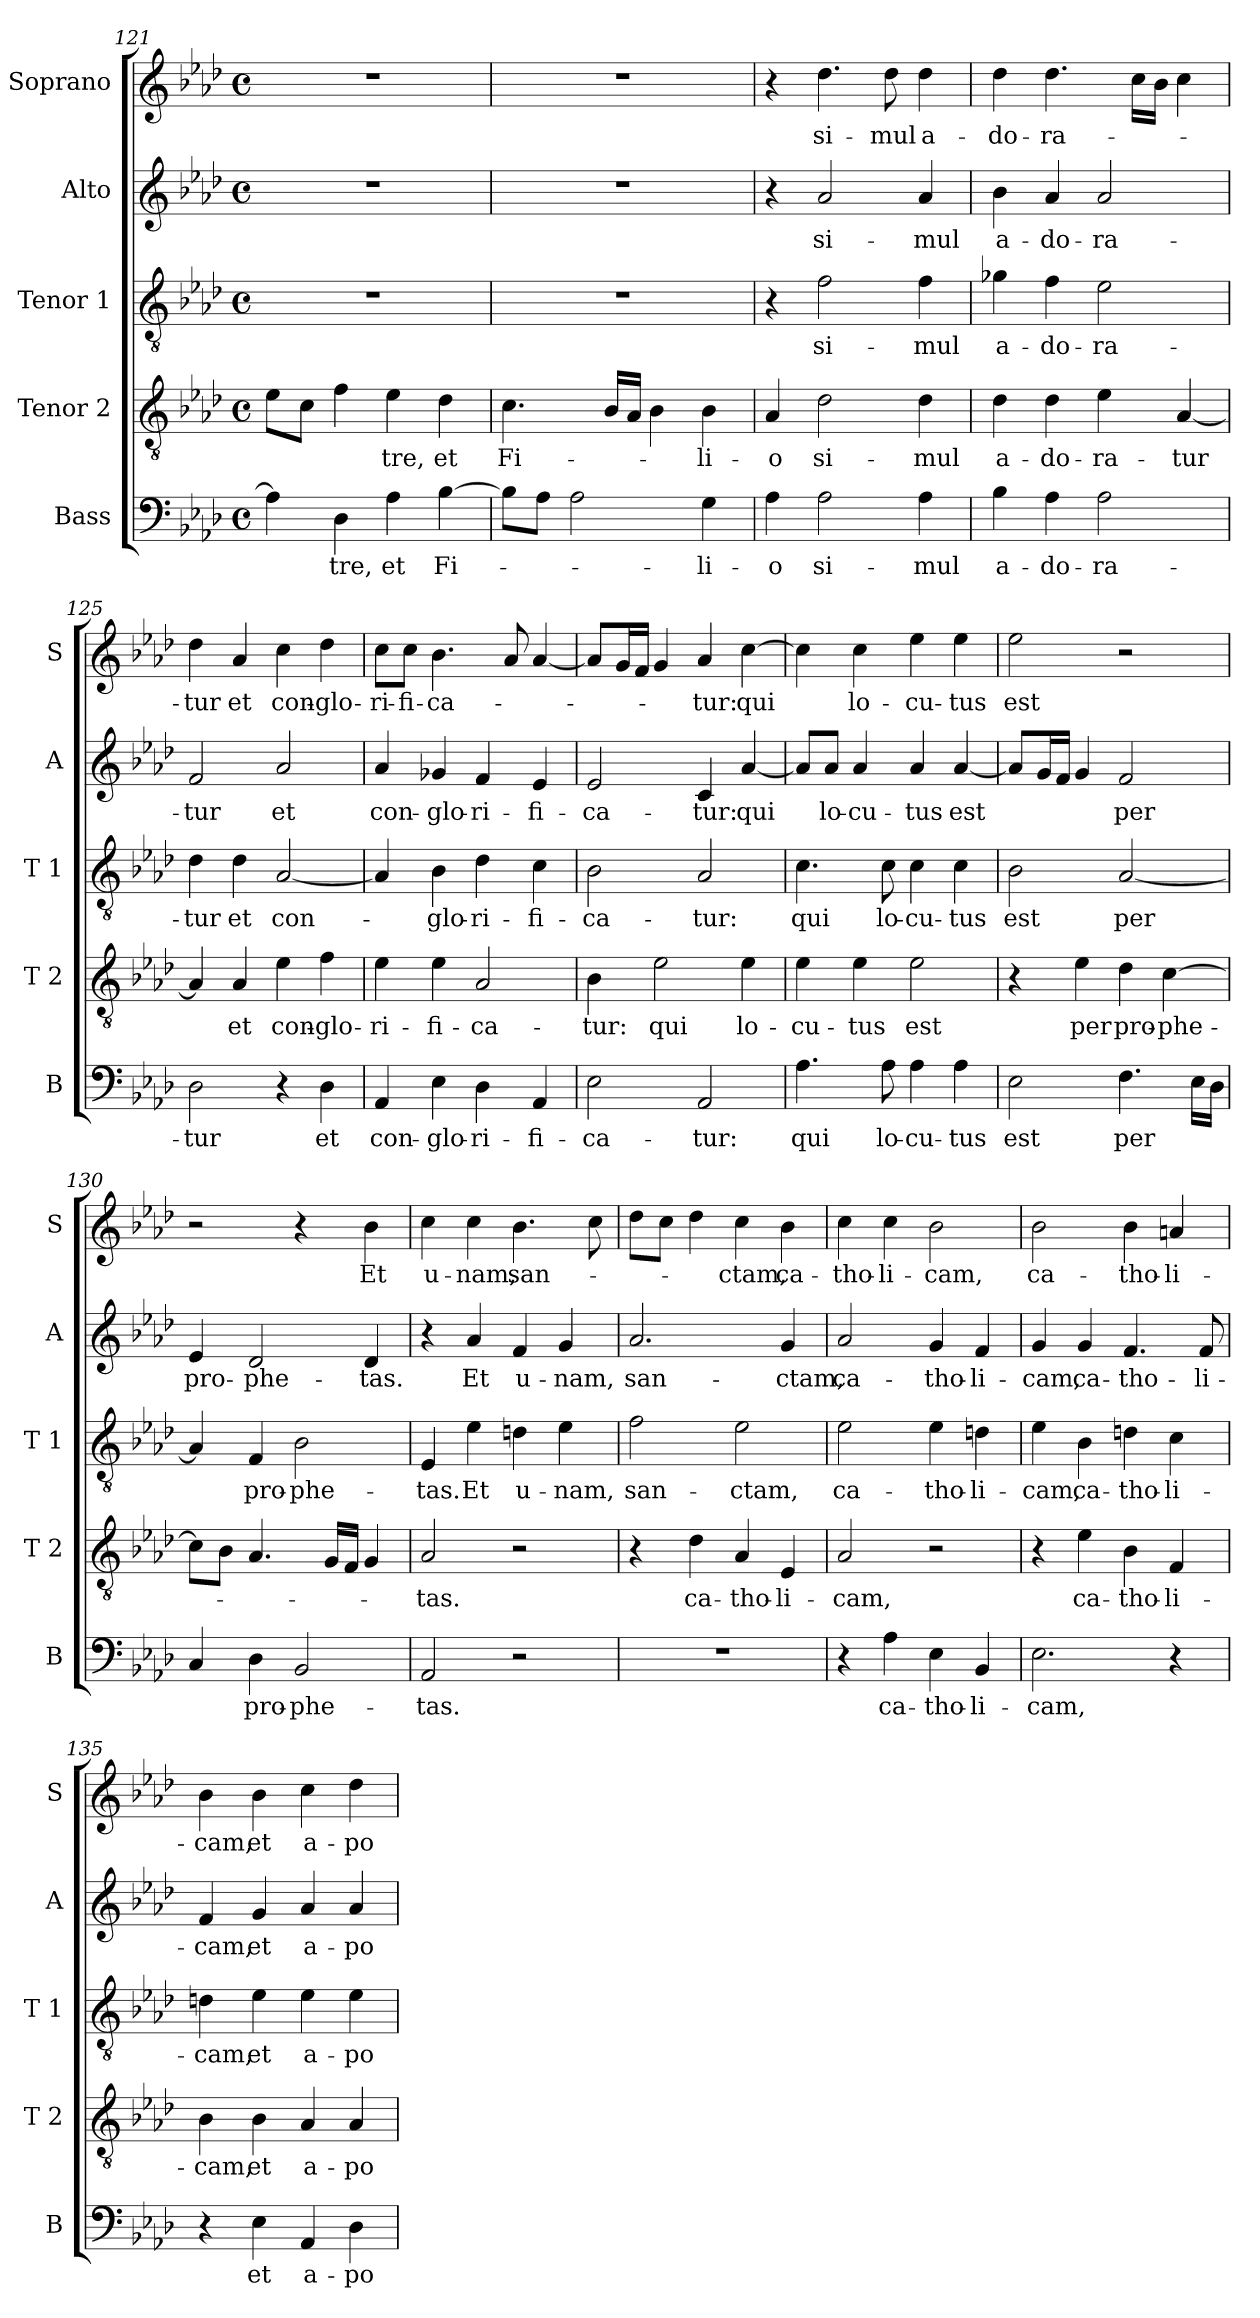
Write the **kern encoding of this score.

**kern	**text	**kern	**text	**kern	**text	**kern	**text	**kern	**text
*part5	*part5	*part4	*part4	*part3	*part3	*part2	*part2	*part1	*part1
*staff5	*staff5	*staff4	*staff4	*staff3	*staff3	*staff2	*staff2	*staff1	*staff1
*I"Bass	*	*I"Tenor 2	*	*I"Tenor 1	*	*I"Alto	*	*I"Soprano	*
*I'B	*	*I'T 2	*	*I'T 1	*	*I'A	*	*I'S	*
*clefF4	*	*clefGv2	*	*clefGv2	*	*clefG2	*	*clefG2	*
*k[b-e-a-d-]	*	*k[b-e-a-d-]	*	*k[b-e-a-d-]	*	*k[b-e-a-d-]	*	*k[b-e-a-d-]	*
*A-:	*	*A-:	*	*A-:	*	*A-:	*	*A-:	*
*M4/4	*	*M4/4	*	*M4/4	*	*M4/4	*	*M4/4	*
*met(c)	*	*met(c)	*	*met(c)	*	*met(c)	*	*met(c)	*
=121	=121	=121	=121	=121	=121	=121	=121	=121	=121
4A-\]	.	8e-\L	.	1r	.	1r	.	1r	.
.	.	8c\J	.	.	.	.	.	.	.
4D-\	-tre,	4f\	.	.	.	.	.	.	.
4A-\	et	4e-\	-tre,	.	.	.	.	.	.
[4B-\	Fi-	4d-\	et	.	.	.	.	.	.
!!LO:PB:g=z
=122	=122	=122	=122	=122	=122	=122	=122	=122	=122
8B-\L]	.	4.c\	Fi-	1r	.	1r	.	1r	.
8A-\J	.	.	.	.	.	.	.	.	.
2A-\	.	.	.	.	.	.	.	.	.
.	.	16B-/LL	.	.	.	.	.	.	.
.	.	16A-/JJ	.	.	.	.	.	.	.
.	.	4B-\	.	.	.	.	.	.	.
4G\	-li-	4B-\	-li-	.	.	.	.	.	.
=123	=123	=123	=123	=123	=123	=123	=123	=123	=123
4A-\	-o	4A-/	-o	4r	.	4r	.	4r	.
2A-\	si-	2d-\	si-	2f\	si-	2a-/	si-	4.dd-\	si-
.	.	.	.	.	.	.	.	8dd-\	-mul
4A-\	-mul	4d-\	-mul	4f\	-mul	4a-/	-mul	4dd-\	a-
=124	=124	=124	=124	=124	=124	=124	=124	=124	=124
4B-\	a-	4d-\	a-	4g-X\	a-	4b-\	a-	4dd-\	-do-
4A-\	-do-	4d-\	-do-	4f\	-do-	4a-/	-do-	4.dd-\	-ra-
2A-\	-ra-	4e-\	-ra-	2e-\	-ra-	2a-/	-ra-	.	.
.	.	.	.	.	.	.	.	16cc\LL	.
.	.	.	.	.	.	.	.	16b-\JJ	.
.	.	[4A-/	-tur	.	.	.	.	4cc\	.
=125	=125	=125	=125	=125	=125	=125	=125	=125	=125
2D-\	-tur	4A-/]	.	4d-\	-tur	2f/	-tur	4dd-\	-tur
.	.	4A-/	et	4d-\	et	.	.	4a-/	et
4r	.	4e-\	con-	[2A-/	con-	2a-/	et	4cc\	con-
4D-\	et	4f\	-glo-	.	.	.	.	4dd-\	-glo-
=126	=126	=126	=126	=126	=126	=126	=126	=126	=126
4AA-/	con-	4e-\	-ri-	4A-/]	.	4a-/	con-	8cc\L	-ri-
.	.	.	.	.	.	.	.	8cc\J	-fi-
4E-\	-glo-	4e-\	-fi-	4B-\	-glo-	4g-X/	-glo-	4.b-\	-ca-
4D-\	-ri-	2A-/	-ca-	4d-\	-ri-	4f/	-ri-	.	.
.	.	.	.	.	.	.	.	8a-/	.
4AA-/	-fi-	.	.	4c\	-fi-	4e-/	-fi-	[4a-/	.
!!LO:LB:g=z
=127	=127	=127	=127	=127	=127	=127	=127	=127	=127
2E-\	-ca-	4B-\	-tur:	2B-\	-ca-	2e-/	-ca-	8a-/L]	.
.	.	.	.	.	.	.	.	16g/L	.
.	.	.	.	.	.	.	.	16f/JJ	.
.	.	2e-\	qui	.	.	.	.	4g/	.
2AA-/	-tur:	.	.	2A-/	-tur:	4c/	-tur:	4a-/	-tur:
.	.	4e-\	lo-	.	.	[4a-/	qui	[4cc\	qui
=128	=128	=128	=128	=128	=128	=128	=128	=128	=128
4.A-\	qui	4e-\	-cu-	4.c\	qui	8a-/L]	.	4cc\]	.
.	.	.	.	.	.	8a-/J	lo-	.	.
.	.	4e-\	-tus	.	.	4a-/	-cu-	4cc\	lo-
8A-\	lo-	.	.	8c\	lo-	.	.	.	.
4A-\	-cu-	2e-\	est	4c\	-cu-	4a-/	-tus	4ee-\	-cu-
4A-\	-tus	.	.	4c\	-tus	[4a-/	est	4ee-\	-tus
=129	=129	=129	=129	=129	=129	=129	=129	=129	=129
2E-\	est	4r	.	2B-\	est	8a-/L]	.	2ee-\	est
.	.	.	.	.	.	16g/L	.	.	.
.	.	.	.	.	.	16f/JJ	.	.	.
.	.	4e-\	per	.	.	4g/	.	.	.
4.F\	per	4d-\	pro-	[2A-/	per	2f/	per	2r	.
.	.	[4c\	-phe-	.	.	.	.	.	.
16E-\LL	.	.	.	.	.	.	.	.	.
16D-\JJ	.	.	.	.	.	.	.	.	.
=130	=130	=130	=130	=130	=130	=130	=130	=130	=130
4C/	.	8c\L]	.	4A-/]	.	4e-/	pro-	2r	.
.	.	8B-\J	.	.	.	.	.	.	.
4D-\	pro-	4.A-/	.	4F/	pro-	2d-/	-phe-	.	.
2BB-/	-phe-	.	.	2B-\	-phe-	.	.	4r	.
.	.	16G/LL	.	.	.	.	.	.	.
.	.	16F/JJ	.	.	.	.	.	.	.
.	.	4G/	.	.	.	4d-/	-tas.	4b-\	Et
=131	=131	=131	=131	=131	=131	=131	=131	=131	=131
2AA-/	-tas.	2A-/	-tas.	4E-/	-tas.	4r	.	4cc\	u-
.	.	.	.	4e-\	Et	4a-/	Et	4cc\	-nam,
2r	.	2r	.	4dn\	u-	4f/	u-	4.b-\	san-
.	.	.	.	4e-\	-nam,	4g/	-nam,	.	.
.	.	.	.	.	.	.	.	8cc\	.
!!LO:PB:g=z
=132	=132	=132	=132	=132	=132	=132	=132	=132	=132
1r	.	4r	.	2f\	san-	2.a-/	san-	8dd-\L	.
.	.	.	.	.	.	.	.	8cc\J	.
.	.	4d-\	ca-	.	.	.	.	4dd-\	.
.	.	4A-/	-tho-	2e-\	-ctam,	.	.	4cc\	-ctam,
.	.	4E-/	-li-	.	.	4g/	-ctam,	4b-\	ca-
=133	=133	=133	=133	=133	=133	=133	=133	=133	=133
4r	.	2A-/	-cam,	2e-\	ca-	2a-/	ca-	4cc\	-tho-
4A-\	ca-	.	.	.	.	.	.	4cc\	-li-
4E-\	-tho-	2r	.	4e-\	-tho-	4g/	-tho-	2b-\	-cam,
4BB-/	-li-	.	.	4dn\	-li-	4f/	-li-	.	.
=134	=134	=134	=134	=134	=134	=134	=134	=134	=134
2.E-\	-cam,	4r	.	4e-\	-cam,	4g/	-cam,	2b-\	ca-
.	.	4e-\	ca-	4B-\	ca-	4g/	ca-	.	.
.	.	4B-\	-tho-	4dn\	-tho-	4.f/	-tho-	4b-\	-tho-
4r	.	4F/	-li-	4c\	-li-	.	.	4an/	-li-
.	.	.	.	.	.	8f/	-li-	.	.
=135	=135	=135	=135	=135	=135	=135	=135	=135	=135
4r	.	4B-\	cam,	4dn\	cam,	4f/	cam,	4b-\	-cam,
4E-\	et	4B-\	et	4e-\	et	4g/	et	4b-\	et
4AA-/	a-	4A-/	a-	4e-\	a-	4a-/	a-	4cc\	a-
4D-\	-po-	4A-/	-po-	4e-\	-po-	4a-/	-po-	4dd-\	-po-
=	=	=	=	=	=	=	=	=	=
*-	*-	*-	*-	*-	*-	*-	*-	*-	*-
